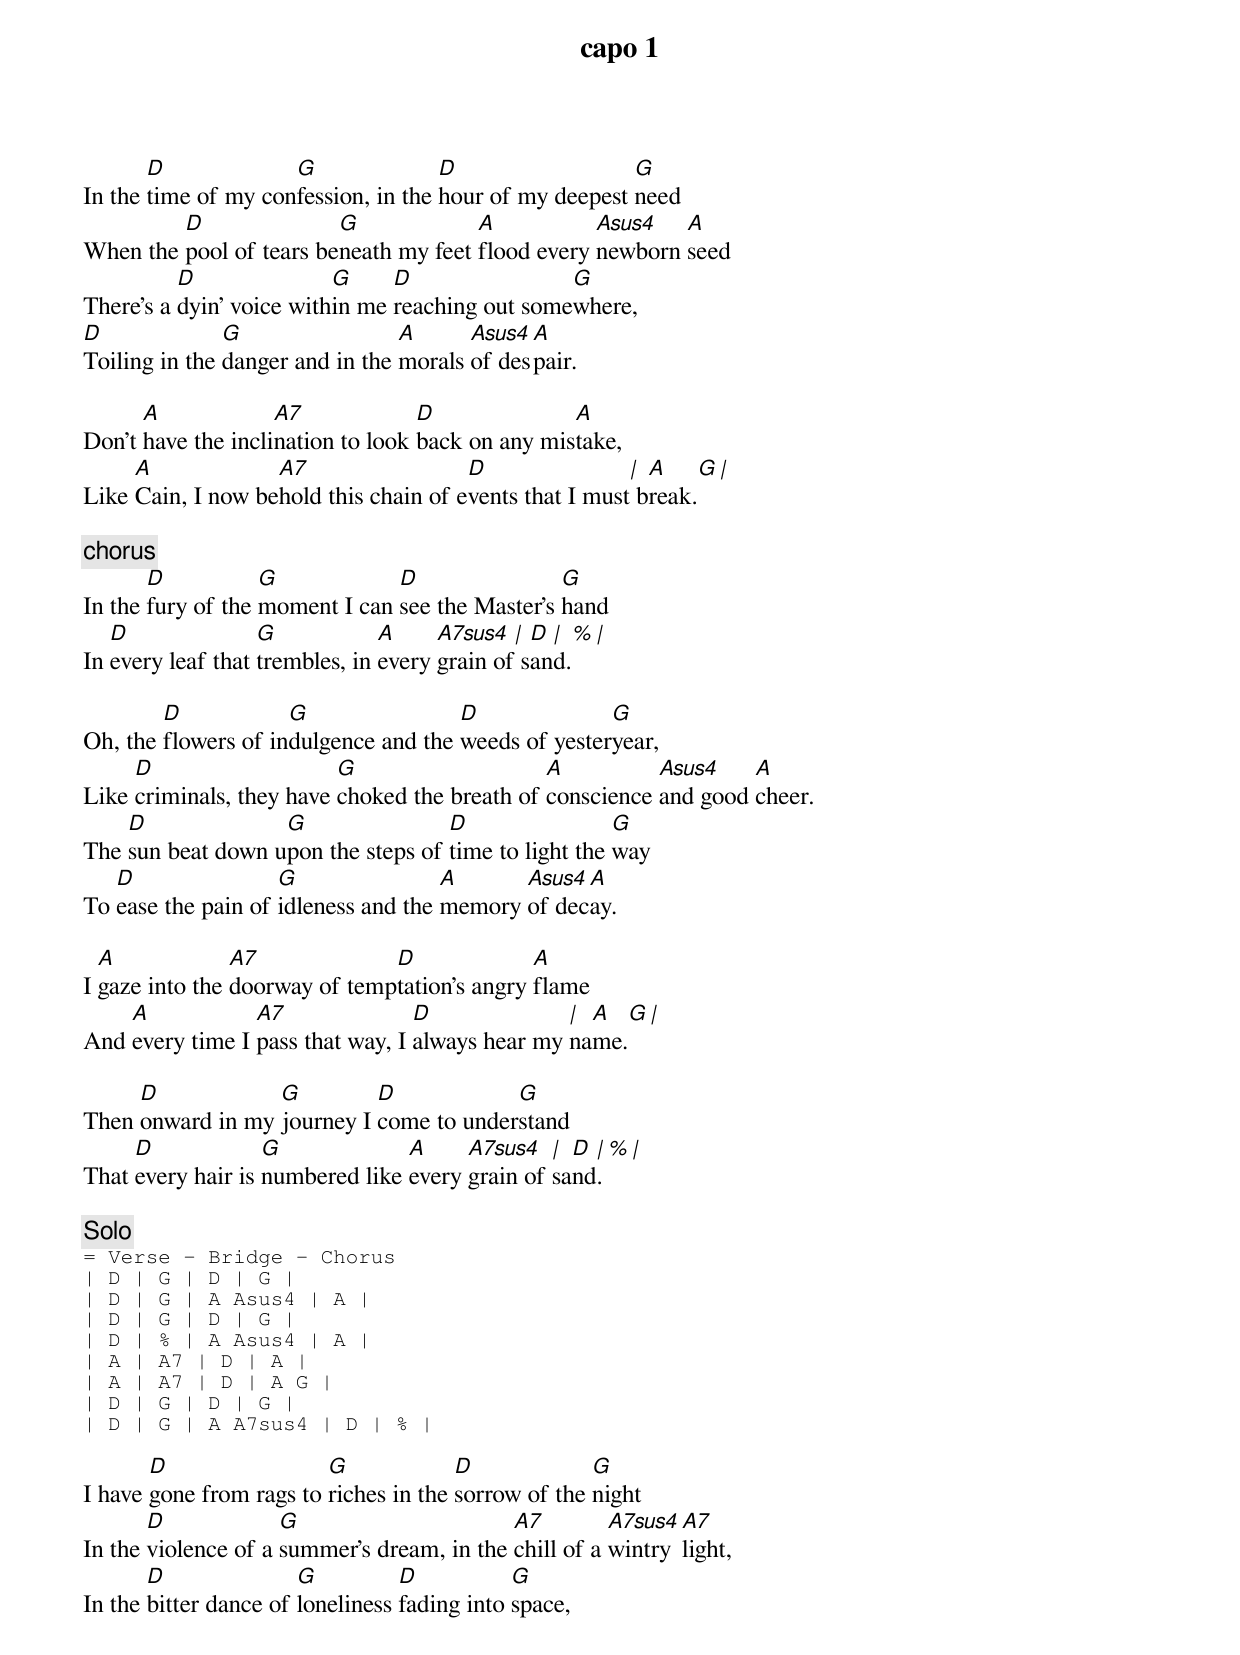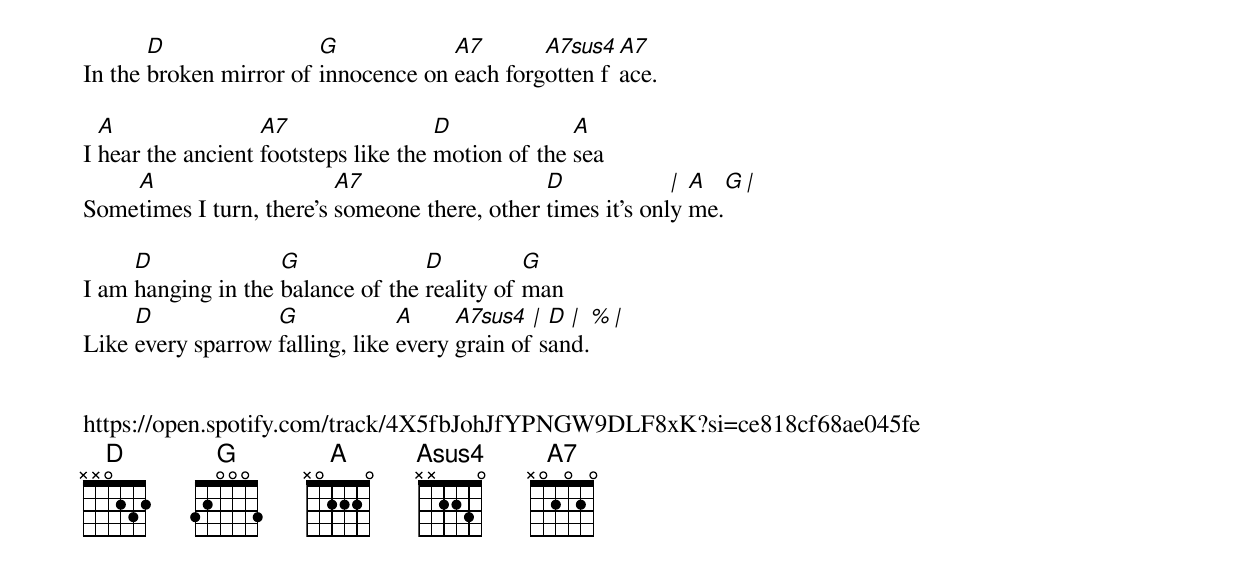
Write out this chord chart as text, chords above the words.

capo 1

       D             G               D                  G
In the time of my confession, in the hour of my deepest need
         D               G             A           Asus4   A
When the pool of tears beneath my feet flood every newborn seed
          D               G     D                G
There's a dyin' voice within me reaching out somewhere,
D              G                 A      Asus4 A
Toiling in the danger and in the morals of despair.

      A             A7             D              A
Don't have the inclination to look back on any mistake,
     A             A7                  D                | A     G |
Like Cain, I now behold this chain of events that I must break.

[chorus]
       D           G            D                G
In the fury of the moment I can see the Master's hand
   D               G            A     A7sus4  | D | % |
In every leaf that trembles, in every grain of sand.

        D            G                D              G
Oh, the flowers of indulgence and the weeds of yesteryear,
     D                    G                    A          Asus4    A
Like criminals, they have choked the breath of conscience and good cheer.
    D              G                D                 G
The sun beat down upon the steps of time to light the way
   D                G                A      Asus4 A
To ease the pain of idleness and the memory of decay.

  A             A7             D              A
I gaze into the doorway of temptation's angry flame
    A            A7               D              | A     G |
And every time I pass that way, I always hear my name.

     D            G         D            G
Then onward in my journey I come to understand
     D             G             A     A7sus4   | D | % |
That every hair is numbered like every grain of sand.

[Solo]
= Verse – Bridge - Chorus
| D | G | D | G |
| D | G | A Asus4 | A |
| D | G | D | G |
| D | % | A Asus4 | A |
| A | A7 | D | A |
| A | A7 | D | A G |
| D | G | D | G |
| D | G | A A7sus4 | D | % |

       D                 G             D             G
I have gone from rags to riches in the sorrow of the night
       D             G                      A7         A7sus4 A7
In the violence of a summer's dream, in the chill of a wintry light,
       D               G          D           G
In the bitter dance of loneliness fading into space,
       D                G            A7       A7sus4 A7
In the broken mirror of innocence on each forgotten face.

  A                A7                 D             A
I hear the ancient footsteps like the motion of the sea
    A                     A7                   D             | A     G |
Sometimes I turn, there's someone there, other times it's only me.

     D              G              D          G
I am hanging in the balance of the reality of man
     D             G             A     A7sus4  | D | % |
Like every sparrow falling, like every grain of sand.


https://open.spotify.com/track/4X5fbJohJfYPNGW9DLF8xK?si=ce818cf68ae045fe
